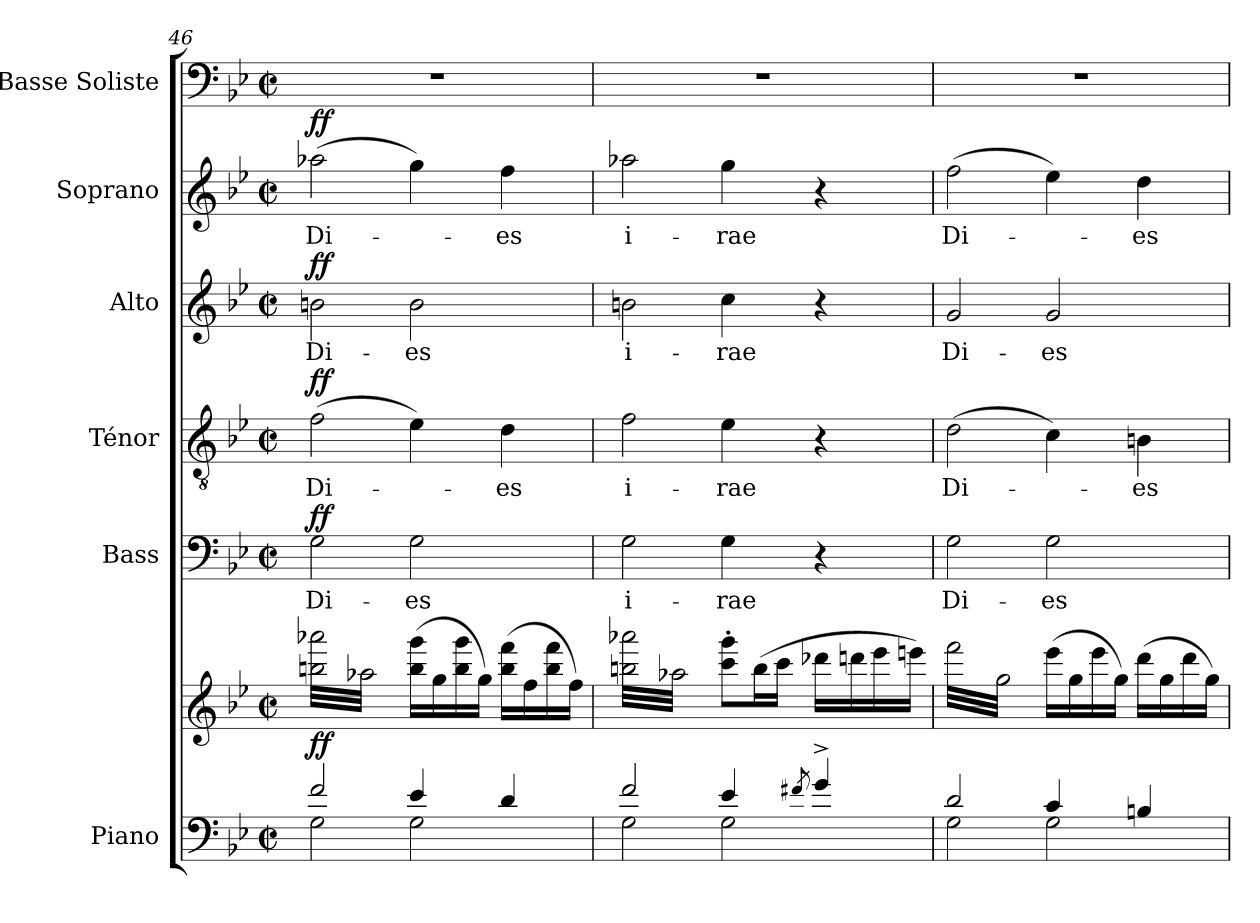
**kern	**kern	**dynam	**kern	**text	**dynam	**kern	**text	**dynam	**kern	**text	**dynam	**kern	**text	**dynam	**kern
*part6	*part6	*part6	*part5	*part5	*part5	*part4	*part4	*part4	*part3	*part3	*part3	*part2	*part2	*part2	*part1
*staff7	*staff6	*staff6/7	*staff5	*staff5	*staff5	*staff4	*staff4	*staff4	*staff3	*staff3	*staff3	*staff2	*staff2	*staff2	*staff1
*I"Piano	*	*	*I"Bass	*	*	*I"Ténor	*	*	*I"Alto	*	*	*I"Soprano	*	*	*I"Basse Soliste
*I'Pia.	*	*	*I'B.	*	*	*I'T.	*	*	*I'A.	*	*	*I'S.	*	*	*I'Basse Soliste
*clefF4	*clefG2	*	*clefF4	*	*	*clefGv2	*	*	*clefG2	*	*	*clefG2	*	*	*clefF4
*k[b-e-]	*k[b-e-]	*	*k[b-e-]	*	*	*k[b-e-]	*	*	*k[b-e-]	*	*	*k[b-e-]	*	*	*k[b-e-]
*M2/2	*M2/2	*	*M2/2	*	*	*M2/2	*	*	*M2/2	*	*	*M2/2	*	*	*M2/2
*met(c|)	*met(c|)	*	*met(c|)	*	*	*met(c|)	*	*	*met(c|)	*	*	*met(c|)	*	*	*met(c|)
=46	=46	=46	=46	=46	=46	=46	=46	=46	=46	=46	=46	=46	=46	=46	=46
*^	*	*	*	*	*	*	*	*	*	*	*	*	*	*	*
!	!	!	!LO:DY:b	!	!	!LO:DY:a	!	!	!LO:DY:a	!	!	!LO:DY:a	!	!	!LO:DY:a	!
*	*	*tremolo	*	*	*	*	*	*	*	*	*	*	*	*	*	*
2f/	2G\	(32bbn\ 32aaa-X\LLL	ff	2G\	Di-	ff	(2f\	Di-	ff	2bn\	Di-	ff	(2aa-X\	Di-	ff	1r
.	.	32aa-X\)	.	.	.	.	.	.	.	.	.	.	.	.	.	.
.	.	32bbn\ 32aaa-X\	.	.	.	.	.	.	.	.	.	.	.	.	.	.
.	.	32aa-X\)	.	.	.	.	.	.	.	.	.	.	.	.	.	.
.	.	32bbn\ 32aaa-X\	.	.	.	.	.	.	.	.	.	.	.	.	.	.
.	.	32aa-X\)	.	.	.	.	.	.	.	.	.	.	.	.	.	.
.	.	32bbn\ 32aaa-X\	.	.	.	.	.	.	.	.	.	.	.	.	.	.
.	.	32aa-X\)	.	.	.	.	.	.	.	.	.	.	.	.	.	.
.	.	32bbn\ 32aaa-X\	.	.	.	.	.	.	.	.	.	.	.	.	.	.
.	.	32aa-X\)	.	.	.	.	.	.	.	.	.	.	.	.	.	.
.	.	32bbn\ 32aaa-X\	.	.	.	.	.	.	.	.	.	.	.	.	.	.
.	.	32aa-X\)	.	.	.	.	.	.	.	.	.	.	.	.	.	.
.	.	32bbn\ 32aaa-X\	.	.	.	.	.	.	.	.	.	.	.	.	.	.
.	.	32aa-X\)	.	.	.	.	.	.	.	.	.	.	.	.	.	.
.	.	32bbn\ 32aaa-X\	.	.	.	.	.	.	.	.	.	.	.	.	.	.
.	.	32aa-X\)JJJ	.	.	.	.	.	.	.	.	.	.	.	.	.	.
*	*	*Xtremolo	*	*	*	*	*	*	*	*	*	*	*	*	*	*
4e-/	2G\	(16bb\ 16ggg\LL	.	2G\	-es	.	4e-\)	.	.	2b\	-es	.	4gg\)	.	.	.
.	.	.	.	.	.	.	.	.	.	.	.	.	.	.	.	.
.	.	16gg\	.	.	.	.	.	.	.	.	.	.	.	.	.	.
.	.	.	.	.	.	.	.	.	.	.	.	.	.	.	.	.
.	.	16bb\ 16ggg\	.	.	.	.	.	.	.	.	.	.	.	.	.	.
.	.	.	.	.	.	.	.	.	.	.	.	.	.	.	.	.
.	.	16gg\JJ)	.	.	.	.	.	.	.	.	.	.	.	.	.	.
.	.	.	.	.	.	.	.	.	.	.	.	.	.	.	.	.
4d/	.	(16bb\ 16fff\LL	.	.	.	.	4d\	-es	.	.	.	.	4ff\	-es	.	.
.	.	16ff\	.	.	.	.	.	.	.	.	.	.	.	.	.	.
.	.	16bb\ 16fff\	.	.	.	.	.	.	.	.	.	.	.	.	.	.
.	.	16ff\JJ)	.	.	.	.	.	.	.	.	.	.	.	.	.	.
!!LO:PB:g=z
=47	=47	=47	=47	=47	=47	=47	=47	=47	=47	=47	=47	=47	=47	=47	=47	=47
*	*	*tremolo	*	*	*	*	*	*	*	*	*	*	*	*	*	*
2f/	2G\	(32bbn\ 32aaa-X\LLL	.	2G\	i-	.	2f\	i-	.	2bn\	i-	.	2aa-X\	i-	.	1r
.	.	32aa-X\)	.	.	.	.	.	.	.	.	.	.	.	.	.	.
.	.	32bbn\ 32aaa-X\	.	.	.	.	.	.	.	.	.	.	.	.	.	.
.	.	32aa-X\)	.	.	.	.	.	.	.	.	.	.	.	.	.	.
.	.	32bbn\ 32aaa-X\	.	.	.	.	.	.	.	.	.	.	.	.	.	.
.	.	32aa-X\)	.	.	.	.	.	.	.	.	.	.	.	.	.	.
.	.	32bbn\ 32aaa-X\	.	.	.	.	.	.	.	.	.	.	.	.	.	.
.	.	32aa-X\)	.	.	.	.	.	.	.	.	.	.	.	.	.	.
.	.	32bbn\ 32aaa-X\	.	.	.	.	.	.	.	.	.	.	.	.	.	.
.	.	32aa-X\)	.	.	.	.	.	.	.	.	.	.	.	.	.	.
.	.	32bbn\ 32aaa-X\	.	.	.	.	.	.	.	.	.	.	.	.	.	.
.	.	32aa-X\)	.	.	.	.	.	.	.	.	.	.	.	.	.	.
.	.	32bbn\ 32aaa-X\	.	.	.	.	.	.	.	.	.	.	.	.	.	.
.	.	32aa-X\)	.	.	.	.	.	.	.	.	.	.	.	.	.	.
.	.	32bbn\ 32aaa-X\	.	.	.	.	.	.	.	.	.	.	.	.	.	.
.	.	32aa-X\)JJJ	.	.	.	.	.	.	.	.	.	.	.	.	.	.
*	*	*Xtremolo	*	*	*	*	*	*	*	*	*	*	*	*	*	*
4e-/	2G\	8ccc\' 8ggg\'L	.	4G\	-rae	.	4e-\	-rae	.	4cc\	-rae	.	4gg\	-rae	.	.
.	.	.	.	.	.	.	.	.	.	.	.	.	.	.	.	.
.	.	.	.	.	.	.	.	.	.	.	.	.	.	.	.	.
.	.	.	.	.	.	.	.	.	.	.	.	.	.	.	.	.
.	.	(16bb\L	.	.	.	.	.	.	.	.	.	.	.	.	.	.
.	.	.	.	.	.	.	.	.	.	.	.	.	.	.	.	.
.	.	16ccc\JJ	.	.	.	.	.	.	.	.	.	.	.	.	.	.
.	.	.	.	.	.	.	.	.	.	.	.	.	.	.	.	.
8qf#X/	.	.	.	.	.	.	.	.	.	.	.	.	.	.	.	.
4g^/	.	16ddd-X\LL	.	4r	.	.	4r	.	.	4r	.	.	4r	.	.	.
.	.	16dddn\	.	.	.	.	.	.	.	.	.	.	.	.	.	.
.	.	16eee-\	.	.	.	.	.	.	.	.	.	.	.	.	.	.
.	.	16eeen\JJ)	.	.	.	.	.	.	.	.	.	.	.	.	.	.
=48	=48	=48	=48	=48	=48	=48	=48	=48	=48	=48	=48	=48	=48	=48	=48	=48
*	*	*tremolo	*	*	*	*	*	*	*	*	*	*	*	*	*	*
2d/	2G\	(32fff\LLL	.	2G\	Di-	.	(2d\	Di-	.	2g/	Di-	.	(2ff\	Di-	.	1r
.	.	32gg\)	.	.	.	.	.	.	.	.	.	.	.	.	.	.
.	.	32fff\	.	.	.	.	.	.	.	.	.	.	.	.	.	.
.	.	32gg\)	.	.	.	.	.	.	.	.	.	.	.	.	.	.
.	.	32fff\	.	.	.	.	.	.	.	.	.	.	.	.	.	.
.	.	32gg\)	.	.	.	.	.	.	.	.	.	.	.	.	.	.
.	.	32fff\	.	.	.	.	.	.	.	.	.	.	.	.	.	.
.	.	32gg\)	.	.	.	.	.	.	.	.	.	.	.	.	.	.
.	.	32fff\	.	.	.	.	.	.	.	.	.	.	.	.	.	.
.	.	32gg\)	.	.	.	.	.	.	.	.	.	.	.	.	.	.
.	.	32fff\	.	.	.	.	.	.	.	.	.	.	.	.	.	.
.	.	32gg\)	.	.	.	.	.	.	.	.	.	.	.	.	.	.
.	.	32fff\	.	.	.	.	.	.	.	.	.	.	.	.	.	.
.	.	32gg\)	.	.	.	.	.	.	.	.	.	.	.	.	.	.
.	.	32fff\	.	.	.	.	.	.	.	.	.	.	.	.	.	.
.	.	32gg\)JJJ	.	.	.	.	.	.	.	.	.	.	.	.	.	.
*	*	*Xtremolo	*	*	*	*	*	*	*	*	*	*	*	*	*	*
4c/	2G\	(16eee-\LL	.	2G\	-es	.	4c\)	.	.	2g/	-es	.	4ee-\)	.	.	.
.	.	.	.	.	.	.	.	.	.	.	.	.	.	.	.	.
.	.	16gg\	.	.	.	.	.	.	.	.	.	.	.	.	.	.
.	.	.	.	.	.	.	.	.	.	.	.	.	.	.	.	.
.	.	16eee-\	.	.	.	.	.	.	.	.	.	.	.	.	.	.
.	.	.	.	.	.	.	.	.	.	.	.	.	.	.	.	.
.	.	16gg\JJ)	.	.	.	.	.	.	.	.	.	.	.	.	.	.
.	.	.	.	.	.	.	.	.	.	.	.	.	.	.	.	.
4Bn/	.	(16ddd\LL	.	.	.	.	4Bn\	-es	.	.	.	.	4dd\	-es	.	.
.	.	16gg\	.	.	.	.	.	.	.	.	.	.	.	.	.	.
.	.	16ddd\	.	.	.	.	.	.	.	.	.	.	.	.	.	.
.	.	16gg\JJ)	.	.	.	.	.	.	.	.	.	.	.	.	.	.
*v	*v	*	*	*	*	*	*	*	*	*	*	*	*	*	*	*
=	=	=	=	=	=	=	=	=	=	=	=	=	=	=	=
*-	*-	*-	*-	*-	*-	*-	*-	*-	*-	*-	*-	*-	*-	*-	*-
